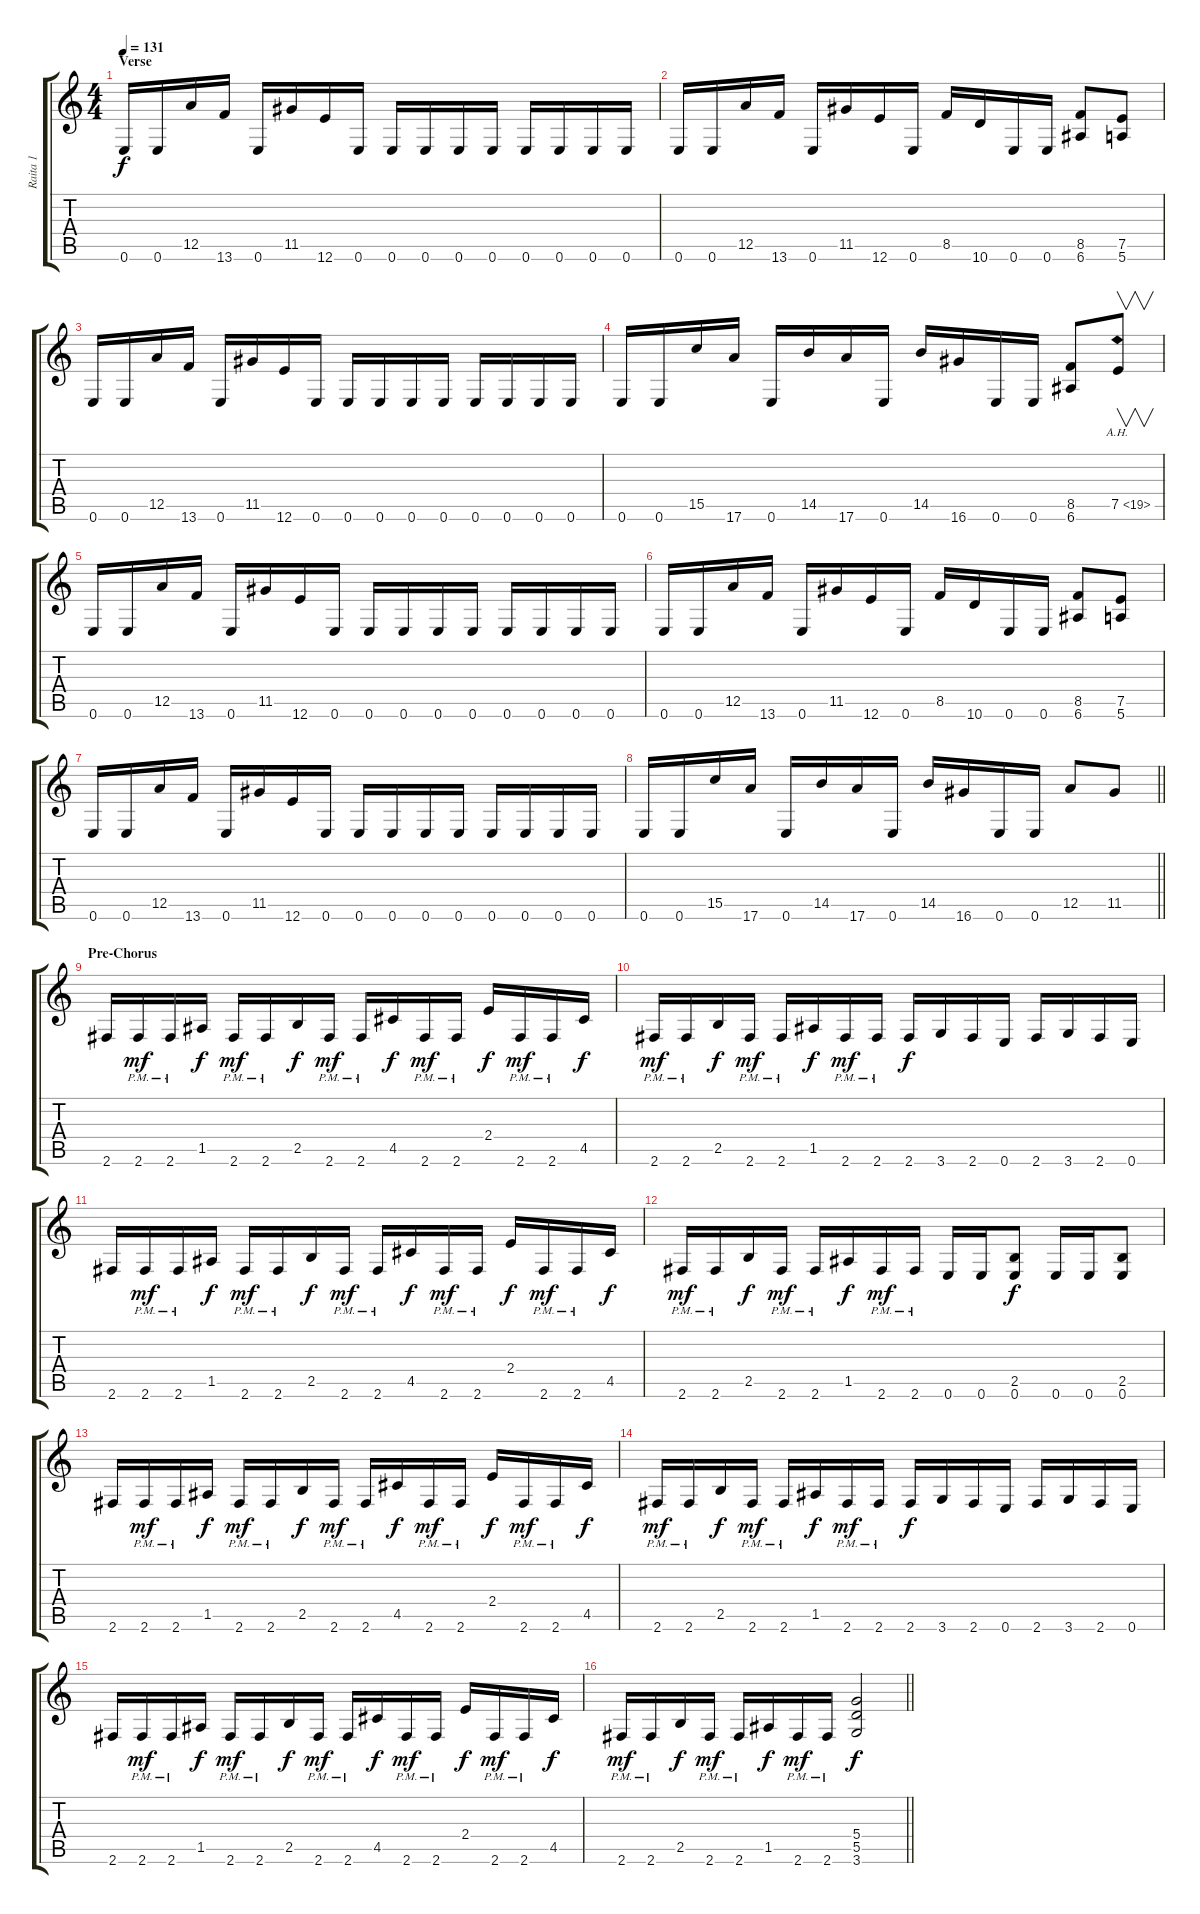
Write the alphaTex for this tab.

\track ("Raita 1" "Raita 1") {instrument distortionguitar}
\staff {score tabs}
\tuning (E4 B3 G3 D3 A2 E2) {hide}
\ts (4 4)
\section ("" "Verse")
\tempo 131
\clef g2
\ks c
0.6.16{dy f} 0.6.16 12.5.16 13.6.16 0.6.16 11.5.16 12.6.16 0.6.16 0.6.16 0.6.16 0.6.16 0.6.16 0.6.16 0.6.16 0.6.16 0.6.16 |
0.6.16 0.6.16 12.5.16 13.6.16 0.6.16 11.5.16 12.6.16 0.6.16 8.5.16 10.6.16 0.6.16 0.6.16 (8.5 6.6).8 (7.5 5.6).8 |
0.6.16 0.6.16 12.5.16 13.6.16 0.6.16 11.5.16 12.6.16 0.6.16 0.6.16 0.6.16 0.6.16 0.6.16 0.6.16 0.6.16 0.6.16 0.6.16 |
0.6.16 0.6.16 15.5.16 17.6.16 0.6.16 14.5.16 17.6.16 0.6.16 14.5.16 16.6.16 0.6.16 0.6.16 (8.5 6.6).8 7.5{ah 12}.8{v} |
0.6.16 0.6.16 12.5.16 13.6.16 0.6.16 11.5.16 12.6.16 0.6.16 0.6.16 0.6.16 0.6.16 0.6.16 0.6.16 0.6.16 0.6.16 0.6.16 |
0.6.16 0.6.16 12.5.16 13.6.16 0.6.16 11.5.16 12.6.16 0.6.16 8.5.16 10.6.16 0.6.16 0.6.16 (8.5 6.6).8 (7.5 5.6).8 |
0.6.16 0.6.16 12.5.16 13.6.16 0.6.16 11.5.16 12.6.16 0.6.16 0.6.16 0.6.16 0.6.16 0.6.16 0.6.16 0.6.16 0.6.16 0.6.16 |
\barLineRight lightlight
0.6.16 0.6.16 15.5.16 17.6.16 0.6.16 14.5.16 17.6.16 0.6.16 14.5.16 16.6.16 0.6.16 0.6.16 12.5.8 11.5.8 |
\section ("" "Pre-Chorus")
2.6.16 2.6{pm}.16{dy mf} 2.6{pm}.16 1.5.16{dy f} 2.6{pm}.16{dy mf} 2.6{pm}.16 2.5.16{dy f} 2.6{pm}.16{dy mf} 2.6{pm}.16 4.5.16{dy f} 2.6{pm}.16{dy mf} 2.6{pm}.16 2.4.16{dy f} 2.6{pm}.16{dy mf} 2.6{pm}.16 4.5.16{dy f} |
2.6{pm}.16{dy mf} 2.6{pm}.16 2.5.16{dy f} 2.6{pm}.16{dy mf} 2.6{pm}.16 1.5.16{dy f} 2.6{pm}.16{dy mf} 2.6{pm}.16 2.6.16{dy f} 3.6.16 2.6.16 0.6.16 2.6.16 3.6.16 2.6.16 0.6.16 |
2.6.16 2.6{pm}.16{dy mf} 2.6{pm}.16 1.5.16{dy f} 2.6{pm}.16{dy mf} 2.6{pm}.16 2.5.16{dy f} 2.6{pm}.16{dy mf} 2.6{pm}.16 4.5.16{dy f} 2.6{pm}.16{dy mf} 2.6{pm}.16 2.4.16{dy f} 2.6{pm}.16{dy mf} 2.6{pm}.16 4.5.16{dy f} |
2.6{pm}.16{dy mf} 2.6{pm}.16 2.5.16{dy f} 2.6{pm}.16{dy mf} 2.6{pm}.16 1.5.16{dy f} 2.6{pm}.16{dy mf} 2.6{pm}.16 0.6.16 0.6.16 (2.5 0.6).8{dy f} 0.6.16 0.6.16 (2.5 0.6).8 |
2.6.16 2.6{pm}.16{dy mf} 2.6{pm}.16 1.5.16{dy f} 2.6{pm}.16{dy mf} 2.6{pm}.16 2.5.16{dy f} 2.6{pm}.16{dy mf} 2.6{pm}.16 4.5.16{dy f} 2.6{pm}.16{dy mf} 2.6{pm}.16 2.4.16{dy f} 2.6{pm}.16{dy mf} 2.6{pm}.16 4.5.16{dy f} |
2.6{pm}.16{dy mf} 2.6{pm}.16 2.5.16{dy f} 2.6{pm}.16{dy mf} 2.6{pm}.16 1.5.16{dy f} 2.6{pm}.16{dy mf} 2.6{pm}.16 2.6.16{dy f} 3.6.16 2.6.16 0.6.16 2.6.16 3.6.16 2.6.16 0.6.16 |
2.6.16 2.6{pm}.16{dy mf} 2.6{pm}.16 1.5.16{dy f} 2.6{pm}.16{dy mf} 2.6{pm}.16 2.5.16{dy f} 2.6{pm}.16{dy mf} 2.6{pm}.16 4.5.16{dy f} 2.6{pm}.16{dy mf} 2.6{pm}.16 2.4.16{dy f} 2.6{pm}.16{dy mf} 2.6{pm}.16 4.5.16{dy f} |
\barLineRight lightlight
2.6{pm}.16{dy mf} 2.6{pm}.16 2.5.16{dy f} 2.6{pm}.16{dy mf} 2.6{pm}.16 1.5.16{dy f} 2.6{pm}.16{dy mf} 2.6{pm}.16 (5.4 5.5 3.6).2{dy f}
